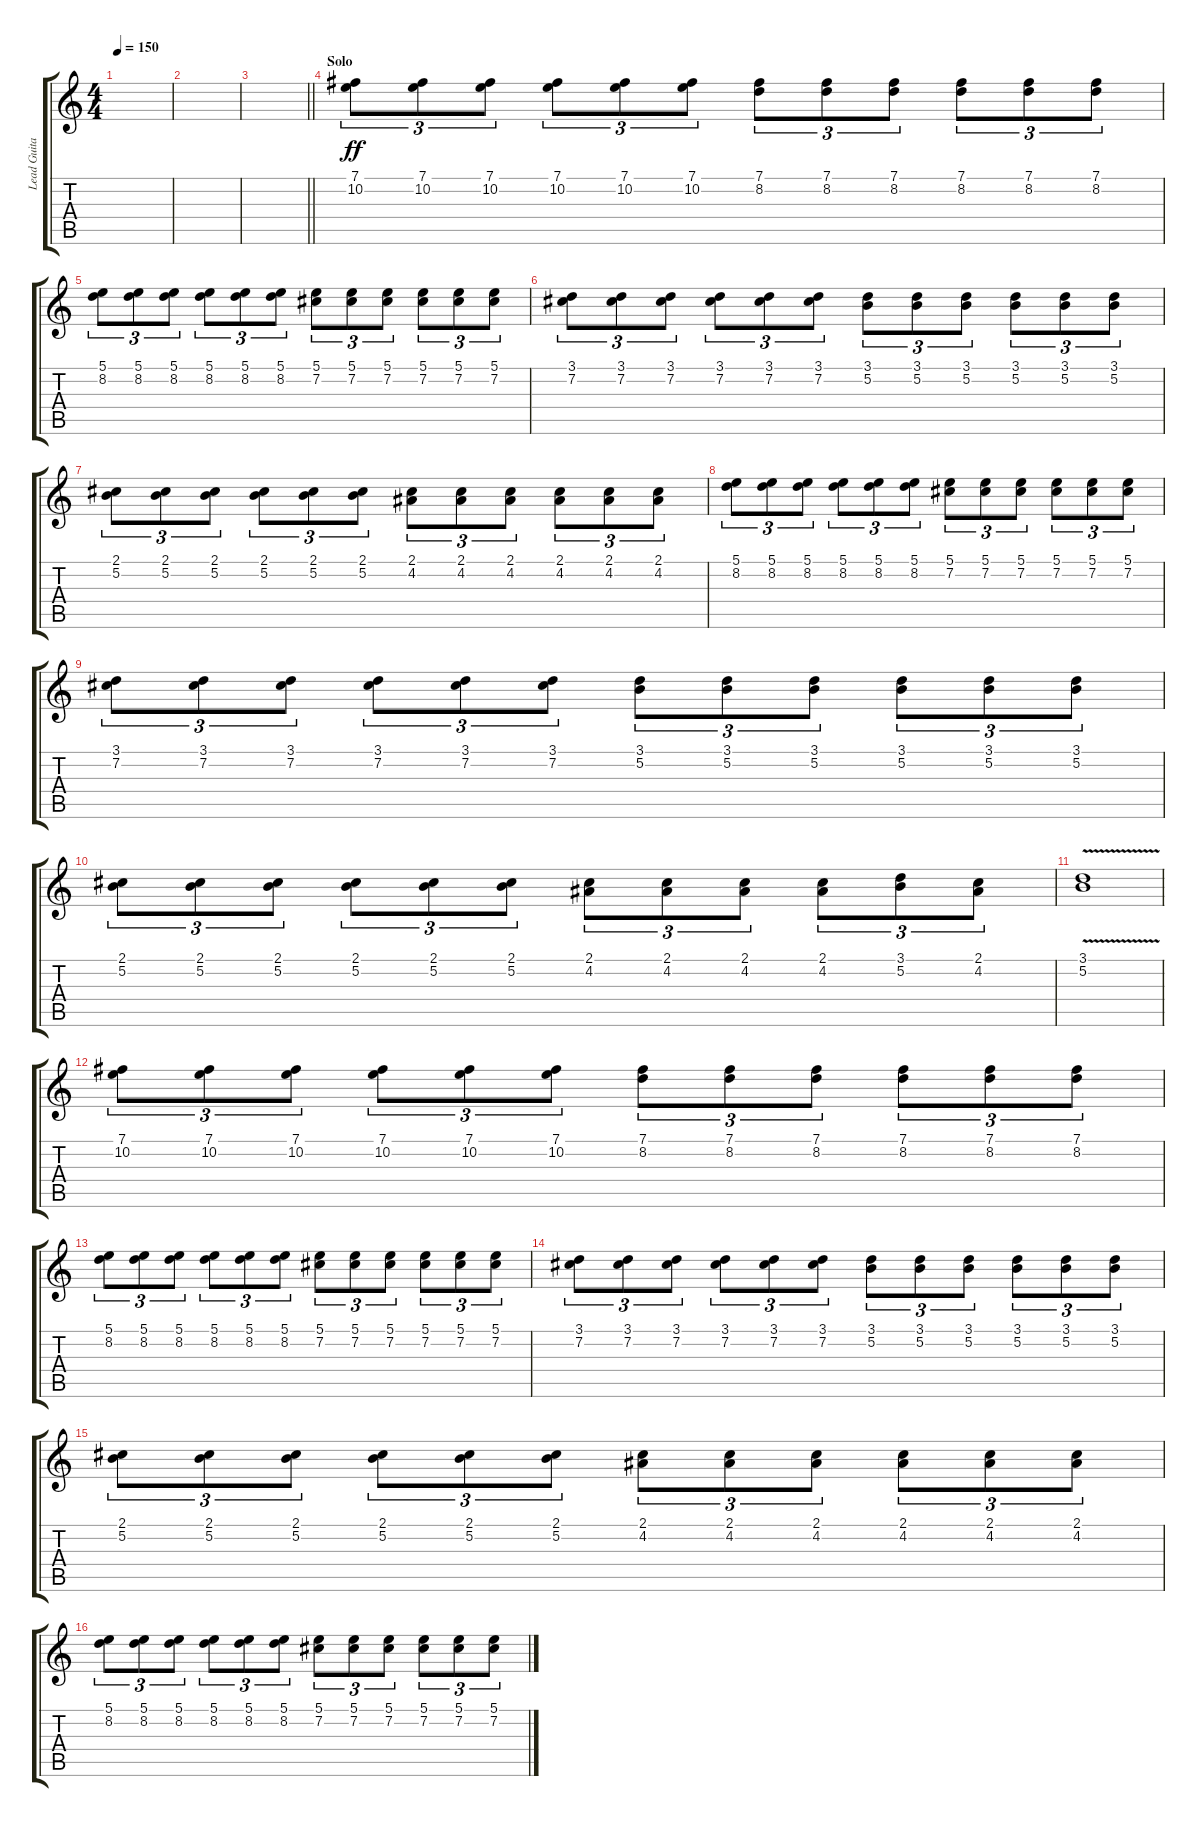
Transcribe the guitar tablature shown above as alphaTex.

\track ("Lead Guitars" "Lead Guita") {instrument distortionguitar}
\staff {score tabs}
\tuning (B3 Gb3 D3 A2 E2 B1) {hide}
\ts (4 4)
\tempo 150
\clef g2
\ks c
|
|
\barLineRight lightlight
|
\section ("" "Solo")
(7.1 10.2).8{tu (3 2) dy ff} (7.1 10.2).8{tu (3 2)} (7.1 10.2).8{tu (3 2)} (7.1 10.2).8{tu (3 2)} (7.1 10.2).8{tu (3 2)} (7.1 10.2).8{tu (3 2)} (7.1 8.2).8{tu (3 2)} (7.1 8.2).8{tu (3 2)} (7.1 8.2).8{tu (3 2)} (7.1 8.2).8{tu (3 2)} (7.1 8.2).8{tu (3 2)} (7.1 8.2).8{tu (3 2)} |
(5.1 8.2).8{tu (3 2)} (5.1 8.2).8{tu (3 2)} (5.1 8.2).8{tu (3 2)} (5.1 8.2).8{tu (3 2)} (5.1 8.2).8{tu (3 2)} (5.1 8.2).8{tu (3 2)} (5.1 7.2).8{tu (3 2)} (5.1 7.2).8{tu (3 2)} (5.1 7.2).8{tu (3 2)} (5.1 7.2).8{tu (3 2)} (5.1 7.2).8{tu (3 2)} (5.1 7.2).8{tu (3 2)} |
(3.1 7.2).8{tu (3 2)} (3.1 7.2).8{tu (3 2)} (3.1 7.2).8{tu (3 2)} (3.1 7.2).8{tu (3 2)} (3.1 7.2).8{tu (3 2)} (3.1 7.2).8{tu (3 2)} (3.1 5.2).8{tu (3 2)} (3.1 5.2).8{tu (3 2)} (3.1 5.2).8{tu (3 2)} (3.1 5.2).8{tu (3 2)} (3.1 5.2).8{tu (3 2)} (3.1 5.2).8{tu (3 2)} |
(2.1 5.2).8{tu (3 2)} (2.1 5.2).8{tu (3 2)} (2.1 5.2).8{tu (3 2)} (2.1 5.2).8{tu (3 2)} (2.1 5.2).8{tu (3 2)} (2.1 5.2).8{tu (3 2)} (2.1 4.2).8{tu (3 2)} (2.1 4.2).8{tu (3 2)} (2.1 4.2).8{tu (3 2)} (2.1 4.2).8{tu (3 2)} (2.1 4.2).8{tu (3 2)} (2.1 4.2).8{tu (3 2)} |
(5.1 8.2).8{tu (3 2)} (5.1 8.2).8{tu (3 2)} (5.1 8.2).8{tu (3 2)} (5.1 8.2).8{tu (3 2)} (5.1 8.2).8{tu (3 2)} (5.1 8.2).8{tu (3 2)} (5.1 7.2).8{tu (3 2)} (5.1 7.2).8{tu (3 2)} (5.1 7.2).8{tu (3 2)} (5.1 7.2).8{tu (3 2)} (5.1 7.2).8{tu (3 2)} (5.1 7.2).8{tu (3 2)} |
(3.1 7.2).8{tu (3 2)} (3.1 7.2).8{tu (3 2)} (3.1 7.2).8{tu (3 2)} (3.1 7.2).8{tu (3 2)} (3.1 7.2).8{tu (3 2)} (3.1 7.2).8{tu (3 2)} (3.1 5.2).8{tu (3 2)} (3.1 5.2).8{tu (3 2)} (3.1 5.2).8{tu (3 2)} (3.1 5.2).8{tu (3 2)} (3.1 5.2).8{tu (3 2)} (3.1 5.2).8{tu (3 2)} |
(2.1 5.2).8{tu (3 2)} (2.1 5.2).8{tu (3 2)} (2.1 5.2).8{tu (3 2)} (2.1 5.2).8{tu (3 2)} (2.1 5.2).8{tu (3 2)} (2.1 5.2).8{tu (3 2)} (2.1 4.2).8{tu (3 2)} (2.1 4.2).8{tu (3 2)} (2.1 4.2).8{tu (3 2)} (2.1 4.2).8{tu (3 2)} (3.1 5.2).8{tu (3 2)} (2.1 4.2).8{tu (3 2)} |
(3.1{v} 5.2{v}).1 |
(7.1 10.2).8{tu (3 2)} (7.1 10.2).8{tu (3 2)} (7.1 10.2).8{tu (3 2)} (7.1 10.2).8{tu (3 2)} (7.1 10.2).8{tu (3 2)} (7.1 10.2).8{tu (3 2)} (7.1 8.2).8{tu (3 2)} (7.1 8.2).8{tu (3 2)} (7.1 8.2).8{tu (3 2)} (7.1 8.2).8{tu (3 2)} (7.1 8.2).8{tu (3 2)} (7.1 8.2).8{tu (3 2)} |
(5.1 8.2).8{tu (3 2)} (5.1 8.2).8{tu (3 2)} (5.1 8.2).8{tu (3 2)} (5.1 8.2).8{tu (3 2)} (5.1 8.2).8{tu (3 2)} (5.1 8.2).8{tu (3 2)} (5.1 7.2).8{tu (3 2)} (5.1 7.2).8{tu (3 2)} (5.1 7.2).8{tu (3 2)} (5.1 7.2).8{tu (3 2)} (5.1 7.2).8{tu (3 2)} (5.1 7.2).8{tu (3 2)} |
(3.1 7.2).8{tu (3 2)} (3.1 7.2).8{tu (3 2)} (3.1 7.2).8{tu (3 2)} (3.1 7.2).8{tu (3 2)} (3.1 7.2).8{tu (3 2)} (3.1 7.2).8{tu (3 2)} (3.1 5.2).8{tu (3 2)} (3.1 5.2).8{tu (3 2)} (3.1 5.2).8{tu (3 2)} (3.1 5.2).8{tu (3 2)} (3.1 5.2).8{tu (3 2)} (3.1 5.2).8{tu (3 2)} |
(2.1 5.2).8{tu (3 2)} (2.1 5.2).8{tu (3 2)} (2.1 5.2).8{tu (3 2)} (2.1 5.2).8{tu (3 2)} (2.1 5.2).8{tu (3 2)} (2.1 5.2).8{tu (3 2)} (2.1 4.2).8{tu (3 2)} (2.1 4.2).8{tu (3 2)} (2.1 4.2).8{tu (3 2)} (2.1 4.2).8{tu (3 2)} (2.1 4.2).8{tu (3 2)} (2.1 4.2).8{tu (3 2)} |
(5.1 8.2).8{tu (3 2)} (5.1 8.2).8{tu (3 2)} (5.1 8.2).8{tu (3 2)} (5.1 8.2).8{tu (3 2)} (5.1 8.2).8{tu (3 2)} (5.1 8.2).8{tu (3 2)} (5.1 7.2).8{tu (3 2)} (5.1 7.2).8{tu (3 2)} (5.1 7.2).8{tu (3 2)} (5.1 7.2).8{tu (3 2)} (5.1 7.2).8{tu (3 2)} (5.1 7.2).8{tu (3 2)}
